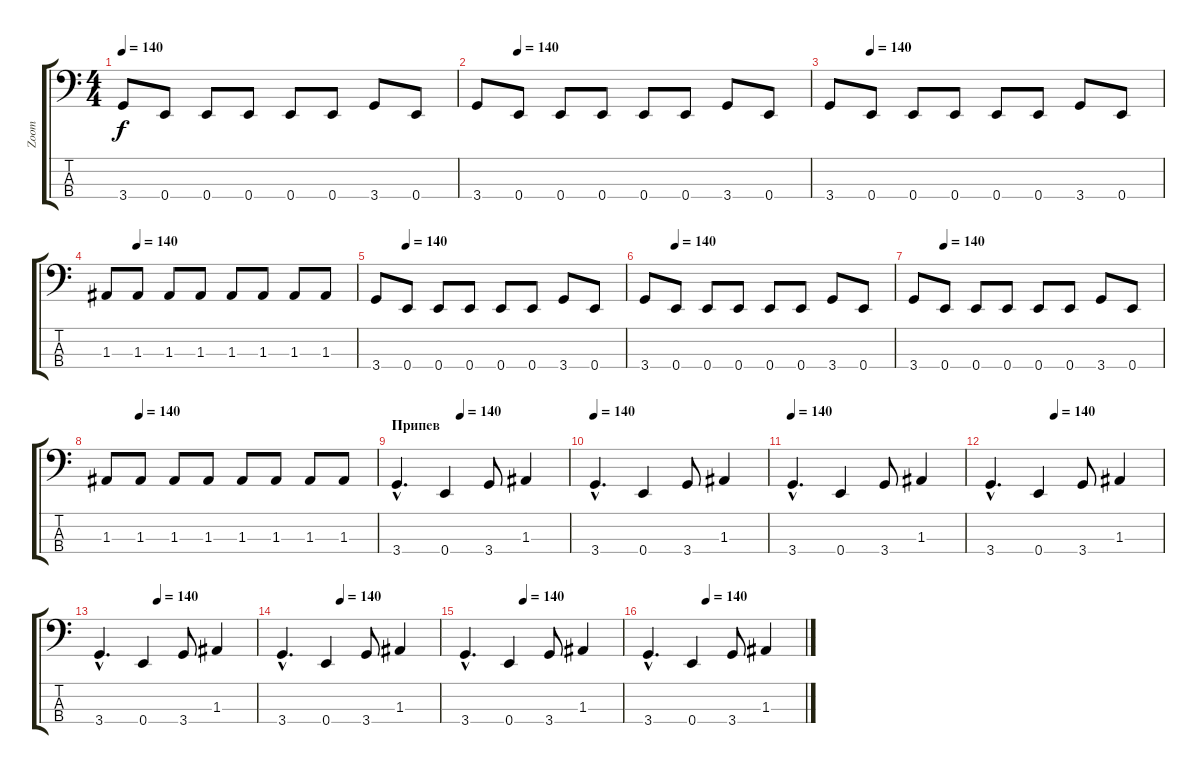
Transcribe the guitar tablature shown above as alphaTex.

\track ("Zoom" "Zoom") {instrument electricbassfinger}
\staff {score tabs}
\tuning (G2 D2 A1 E1) {hide}
\ts (4 4)
\tempo 140
\clef f4
\ks c
3.4.8{dy f} 0.4.8 0.4.8 0.4.8 0.4.8 0.4.8 3.4.8 0.4.8 |
\tempo (140 0.125)
3.4.8 0.4.8 0.4.8 0.4.8 0.4.8 0.4.8 3.4.8 0.4.8 |
\tempo (140 0.125)
3.4.8 0.4.8 0.4.8 0.4.8 0.4.8 0.4.8 3.4.8 0.4.8 |
\tempo (140 0.125)
1.3.8 1.3.8 1.3.8 1.3.8 1.3.8 1.3.8 1.3.8 1.3.8 |
\tempo (140 0.125)
3.4.8 0.4.8 0.4.8 0.4.8 0.4.8 0.4.8 3.4.8 0.4.8 |
\tempo (140 0.125)
3.4.8 0.4.8 0.4.8 0.4.8 0.4.8 0.4.8 3.4.8 0.4.8 |
\tempo (140 0.125)
3.4.8 0.4.8 0.4.8 0.4.8 0.4.8 0.4.8 3.4.8 0.4.8 |
\tempo (140 0.125)
1.3.8 1.3.8 1.3.8 1.3.8 1.3.8 1.3.8 1.3.8 1.3.8 |
\section ("" "Припев")
\tempo (140 0.375)
3.4{hac}.4{d} 0.4.4 3.4.8 1.3.4 |
\tempo 140
3.4{hac}.4{d} 0.4.4 3.4.8 1.3.4 |
\tempo 140
3.4{hac}.4{d} 0.4.4 3.4.8 1.3.4 |
\tempo (140 0.375)
3.4{hac}.4{d} 0.4.4 3.4.8 1.3.4 |
\tempo (140 0.375)
3.4{hac}.4{d} 0.4.4 3.4.8 1.3.4 |
\tempo (140 0.375)
3.4{hac}.4{d} 0.4.4 3.4.8 1.3.4 |
\tempo (140 0.375)
3.4{hac}.4{d} 0.4.4 3.4.8 1.3.4 |
\tempo (140 0.375)
3.4{hac}.4{d} 0.4.4 3.4.8 1.3.4
